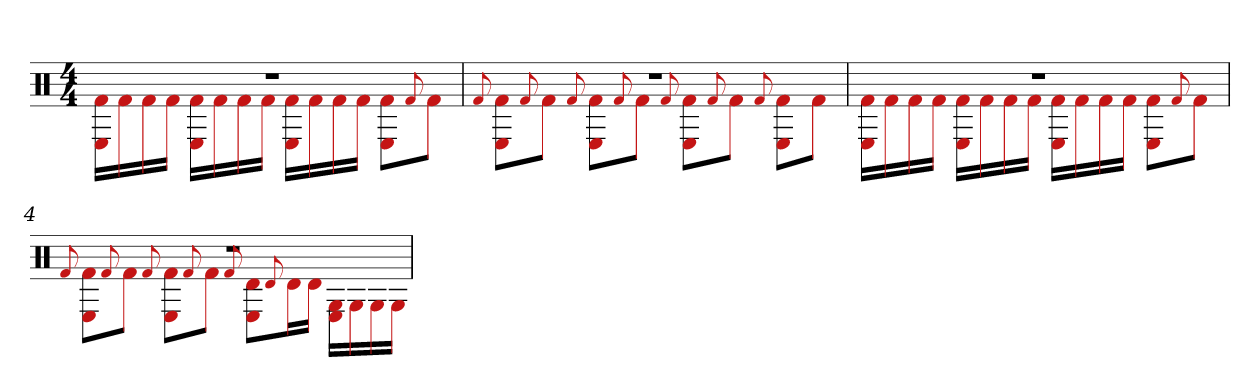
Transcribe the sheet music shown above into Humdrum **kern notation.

**kern
*part1
*staff1
*clefX
*k[]
*M4/4
=1
*^
1r	16f# 16ELL
.	16f#
.	16f#
.	16f#JJ
.	16f# 16ELL
.	16f#
.	16f#
.	16f#JJ
.	16E 16f#LL
.	16f#
.	16f#
.	16f#JJ
.	8E 8f#L
.	8qqf#
.	8f#J
=2	=2
.	8qqf#
1r	8f# 8EL
.	8qqf#
.	8f#J
.	8qqf#
.	8E 8f#L
.	8qqf#
.	8f#J
.	8qqf#
.	8E 8f#L
.	8qqf#
.	8f#J
.	8qqf#
.	8f# 8EL
.	8f#J
=3	=3
1r	16f# 16ELL
.	16f#
.	16f#
.	16f#JJ
.	16f# 16ELL
.	16f#
.	16f#
.	16f#JJ
.	16f# 16ELL
.	16f#
.	16f#
.	16f#JJ
.	8f# 8EL
.	8qqf#
.	8f#J
=4	=4
.	8qqf#
1r	8E 8f#L
.	8qqf#
.	8f#J
.	8qqf#
.	8E 8f#L
.	8qqf#
.	8f#J
.	8qqf#
.	8d 8EL
.	8qqd
.	16dL
.	16dJJ
.	16G 16ELL
.	16G
.	16G
.	16GJJ
*v	*v
=
*-
